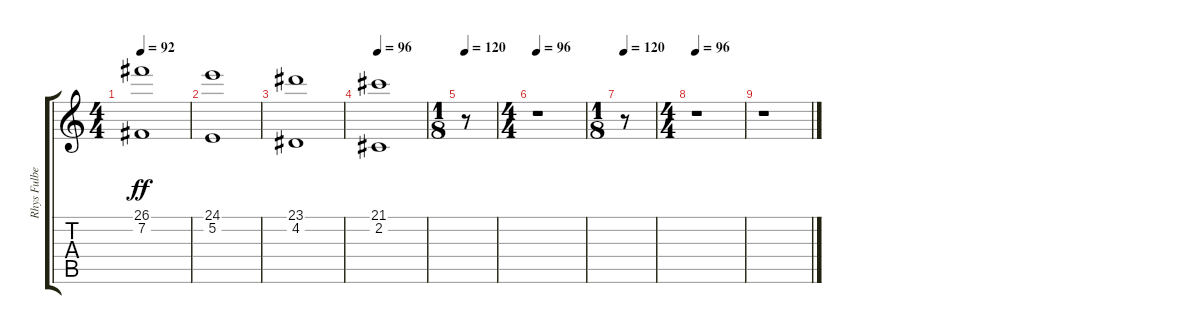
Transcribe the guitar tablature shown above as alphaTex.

\track ("Rhys Fulber" "Rhys Fulbe") {instrument stringensemble1}
\staff {score tabs}
\tuning (E4 B3 G3 D3 A2 E2) {hide}
\ts (4 4)
\tempo 92
\clef g2
\ks c
(26.1 7.2).1{dy ff} |
(24.1 5.2).1 |
(23.1 4.2).1 |
\tempo 96
(21.1 2.2).1 |
\ts (1 8)
\tempo 120
r.8 |
\ts (4 4)
\tempo 96
r.1 |
\ts (1 8)
\tempo 120
r.8 |
\ts (4 4)
\tempo 96
r.1 |
r.1
